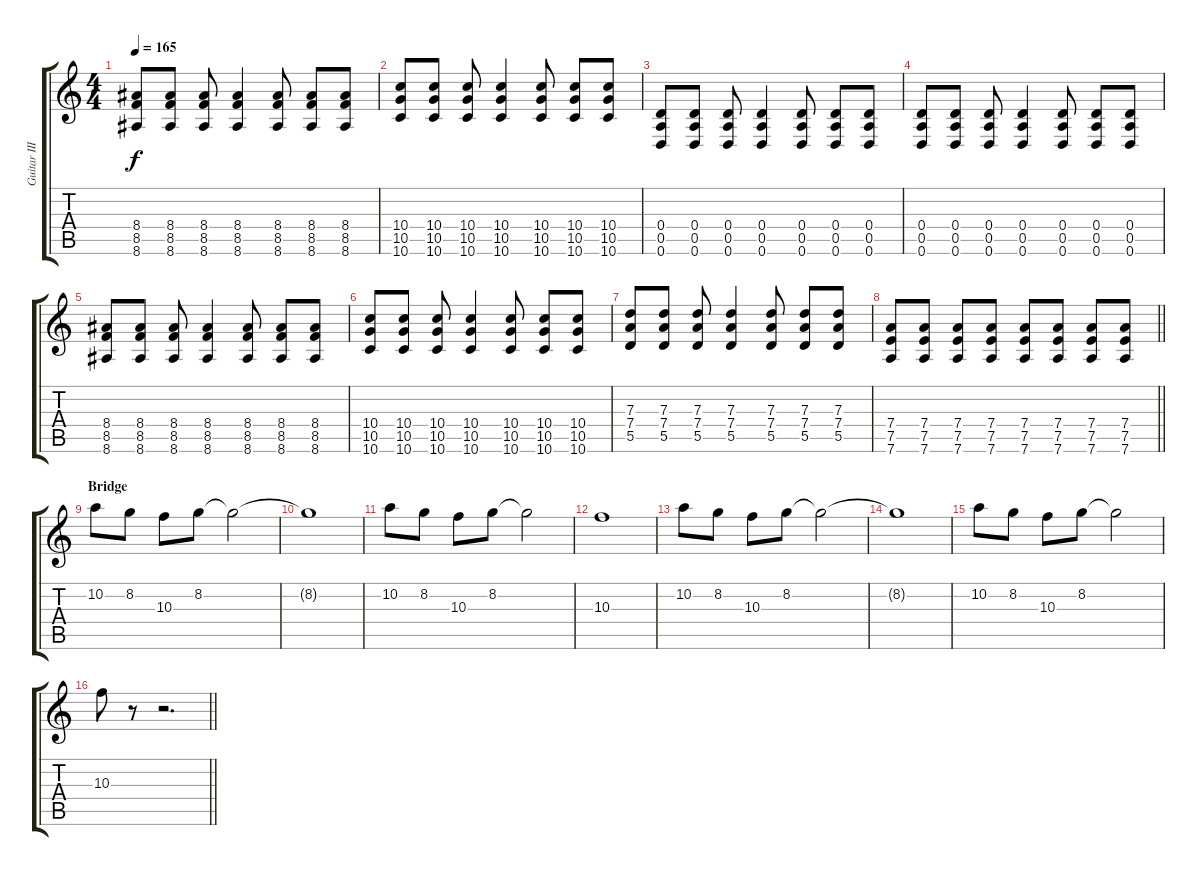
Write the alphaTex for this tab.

\track ("Guitar III" "Guitar III") {instrument overdrivenguitar}
\staff {score tabs}
\tuning (E4 B3 G3 D3 A2 D2) {hide}
\ts (4 4)
\tempo 165
\clef g2
\ks c
(8.4 8.5 8.6).8{dy f} (8.4 8.5 8.6).8 (8.4 8.5 8.6).8 (8.4 8.5 8.6).4 (8.4 8.5 8.6).8 (8.4 8.5 8.6).8 (8.4 8.5 8.6).8 |
(10.4 10.5 10.6).8 (10.4 10.5 10.6).8 (10.4 10.5 10.6).8 (10.4 10.5 10.6).4 (10.4 10.5 10.6).8 (10.4 10.5 10.6).8 (10.4 10.5 10.6).8 |
(0.4 0.5 0.6).8 (0.4 0.5 0.6).8 (0.4 0.5 0.6).8 (0.4 0.5 0.6).4 (0.4 0.5 0.6).8 (0.4 0.5 0.6).8 (0.4 0.5 0.6).8 |
(0.4 0.5 0.6).8 (0.4 0.5 0.6).8 (0.4 0.5 0.6).8 (0.4 0.5 0.6).4 (0.4 0.5 0.6).8 (0.4 0.5 0.6).8 (0.4 0.5 0.6).8 |
(8.4 8.5 8.6).8 (8.4 8.5 8.6).8 (8.4 8.5 8.6).8 (8.4 8.5 8.6).4 (8.4 8.5 8.6).8 (8.4 8.5 8.6).8 (8.4 8.5 8.6).8 |
(10.4 10.5 10.6).8 (10.4 10.5 10.6).8 (10.4 10.5 10.6).8 (10.4 10.5 10.6).4 (10.4 10.5 10.6).8 (10.4 10.5 10.6).8 (10.4 10.5 10.6).8 |
(7.3 7.4 5.5).8 (7.3 7.4 5.5).8 (7.3 7.4 5.5).8 (7.3 7.4 5.5).4 (7.3 7.4 5.5).8 (7.3 7.4 5.5).8 (7.3 7.4 5.5).8 |
\barLineRight lightlight
(7.4 7.5 7.6).8 (7.4 7.5 7.6).8 (7.4 7.5 7.6).8 (7.4 7.5 7.6).8 (7.4 7.5 7.6).8 (7.4 7.5 7.6).8 (7.4 7.5 7.6).8 (7.4 7.5 7.6).8 |
\section ("" "Bridge")
10.2.8 8.2.8 10.3.8 8.2.8 8.2{t}.2 |
8.2{t}.1 |
10.2.8 8.2.8 10.3.8 8.2.8 8.2{t}.2 |
10.3.1 |
10.2.8 8.2.8 10.3.8 8.2.8 8.2{t}.2 |
8.2{t}.1 |
10.2.8 8.2.8 10.3.8 8.2.8 8.2{t}.2 |
\barLineRight lightlight
10.3.8 r.8 r.2{d}
